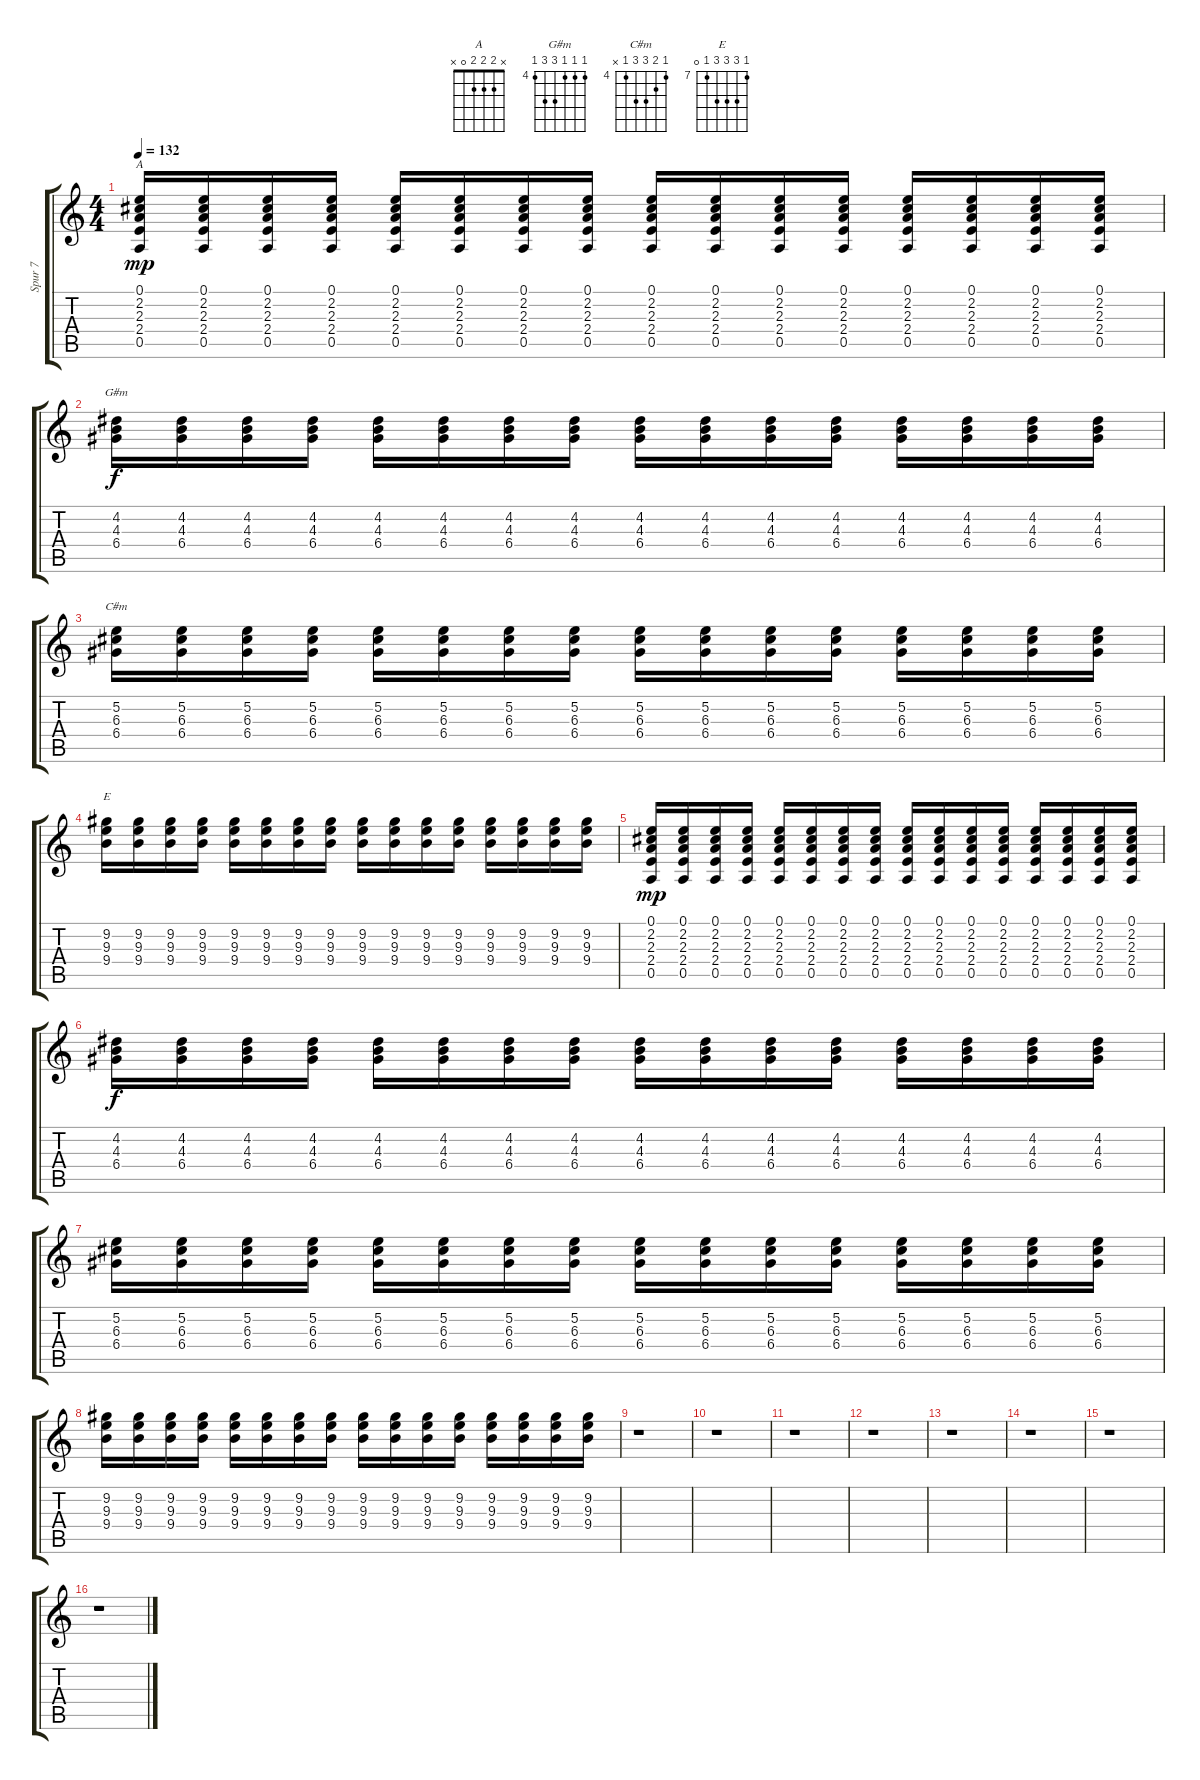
\track ("Spur 7" "Spur 7") {instrument acousticguitarnylon}
\staff {score tabs}
\tuning (E4 B3 G3 D3 A2 E2) {hide}
\chord ("A" x 2 2 2 0 x)
\chord ("G#m" 4 4 4 6 6 4) {firstfret 4}
\chord ("C#m" 4 5 6 6 4 x) {firstfret 4}
\chord ("E" 7 9 9 9 7 0) {firstfret 7}
\ts (4 4)
\tempo 132
\clef g2
\ks c
(0.1 2.2 2.3 2.4 0.5).16{ch "A" dy mp} (0.1 2.2 2.3 2.4 0.5).16 (0.1 2.2 2.3 2.4 0.5).16 (0.1 2.2 2.3 2.4 0.5).16 (0.1 2.2 2.3 2.4 0.5).16 (0.1 2.2 2.3 2.4 0.5).16 (0.1 2.2 2.3 2.4 0.5).16 (0.1 2.2 2.3 2.4 0.5).16 (0.1 2.2 2.3 2.4 0.5).16 (0.1 2.2 2.3 2.4 0.5).16 (0.1 2.2 2.3 2.4 0.5).16 (0.1 2.2 2.3 2.4 0.5).16 (0.1 2.2 2.3 2.4 0.5).16 (0.1 2.2 2.3 2.4 0.5).16 (0.1 2.2 2.3 2.4 0.5).16 (0.1 2.2 2.3 2.4 0.5).16 |
(4.2 4.3 6.4).16{ch "G#m" dy f} (4.2 4.3 6.4).16 (4.2 4.3 6.4).16 (4.2 4.3 6.4).16 (4.2 4.3 6.4).16 (4.2 4.3 6.4).16 (4.2 4.3 6.4).16 (4.2 4.3 6.4).16 (4.2 4.3 6.4).16 (4.2 4.3 6.4).16 (4.2 4.3 6.4).16 (4.2 4.3 6.4).16 (4.2 4.3 6.4).16 (4.2 4.3 6.4).16 (4.2 4.3 6.4).16 (4.2 4.3 6.4).16 |
(5.2 6.3 6.4).16{ch "C#m"} (5.2 6.3 6.4).16 (5.2 6.3 6.4).16 (5.2 6.3 6.4).16 (5.2 6.3 6.4).16 (5.2 6.3 6.4).16 (5.2 6.3 6.4).16 (5.2 6.3 6.4).16 (5.2 6.3 6.4).16 (5.2 6.3 6.4).16 (5.2 6.3 6.4).16 (5.2 6.3 6.4).16 (5.2 6.3 6.4).16 (5.2 6.3 6.4).16 (5.2 6.3 6.4).16 (5.2 6.3 6.4).16 |
(9.2 9.3 9.4).16{ch "E"} (9.2 9.3 9.4).16 (9.2 9.3 9.4).16 (9.2 9.3 9.4).16 (9.2 9.3 9.4).16 (9.2 9.3 9.4).16 (9.2 9.3 9.4).16 (9.2 9.3 9.4).16 (9.2 9.3 9.4).16 (9.2 9.3 9.4).16 (9.2 9.3 9.4).16 (9.2 9.3 9.4).16 (9.2 9.3 9.4).16 (9.2 9.3 9.4).16 (9.2 9.3 9.4).16 (9.2 9.3 9.4).16 |
(0.1 2.2 2.3 2.4 0.5).16{dy mp} (0.1 2.2 2.3 2.4 0.5).16 (0.1 2.2 2.3 2.4 0.5).16 (0.1 2.2 2.3 2.4 0.5).16 (0.1 2.2 2.3 2.4 0.5).16 (0.1 2.2 2.3 2.4 0.5).16 (0.1 2.2 2.3 2.4 0.5).16 (0.1 2.2 2.3 2.4 0.5).16 (0.1 2.2 2.3 2.4 0.5).16 (0.1 2.2 2.3 2.4 0.5).16 (0.1 2.2 2.3 2.4 0.5).16 (0.1 2.2 2.3 2.4 0.5).16 (0.1 2.2 2.3 2.4 0.5).16 (0.1 2.2 2.3 2.4 0.5).16 (0.1 2.2 2.3 2.4 0.5).16 (0.1 2.2 2.3 2.4 0.5).16 |
(4.2 4.3 6.4).16{dy f} (4.2 4.3 6.4).16 (4.2 4.3 6.4).16 (4.2 4.3 6.4).16 (4.2 4.3 6.4).16 (4.2 4.3 6.4).16 (4.2 4.3 6.4).16 (4.2 4.3 6.4).16 (4.2 4.3 6.4).16 (4.2 4.3 6.4).16 (4.2 4.3 6.4).16 (4.2 4.3 6.4).16 (4.2 4.3 6.4).16 (4.2 4.3 6.4).16 (4.2 4.3 6.4).16 (4.2 4.3 6.4).16 |
(5.2 6.3 6.4).16 (5.2 6.3 6.4).16 (5.2 6.3 6.4).16 (5.2 6.3 6.4).16 (5.2 6.3 6.4).16 (5.2 6.3 6.4).16 (5.2 6.3 6.4).16 (5.2 6.3 6.4).16 (5.2 6.3 6.4).16 (5.2 6.3 6.4).16 (5.2 6.3 6.4).16 (5.2 6.3 6.4).16 (5.2 6.3 6.4).16 (5.2 6.3 6.4).16 (5.2 6.3 6.4).16 (5.2 6.3 6.4).16 |
(9.2 9.3 9.4).16 (9.2 9.3 9.4).16 (9.2 9.3 9.4).16 (9.2 9.3 9.4).16 (9.2 9.3 9.4).16 (9.2 9.3 9.4).16 (9.2 9.3 9.4).16 (9.2 9.3 9.4).16 (9.2 9.3 9.4).16 (9.2 9.3 9.4).16 (9.2 9.3 9.4).16 (9.2 9.3 9.4).16 (9.2 9.3 9.4).16 (9.2 9.3 9.4).16 (9.2 9.3 9.4).16 (9.2 9.3 9.4).16 |
r.1 |
r.1 |
r.1 |
r.1 |
r.1 |
r.1 |
r.1 |
r.1
